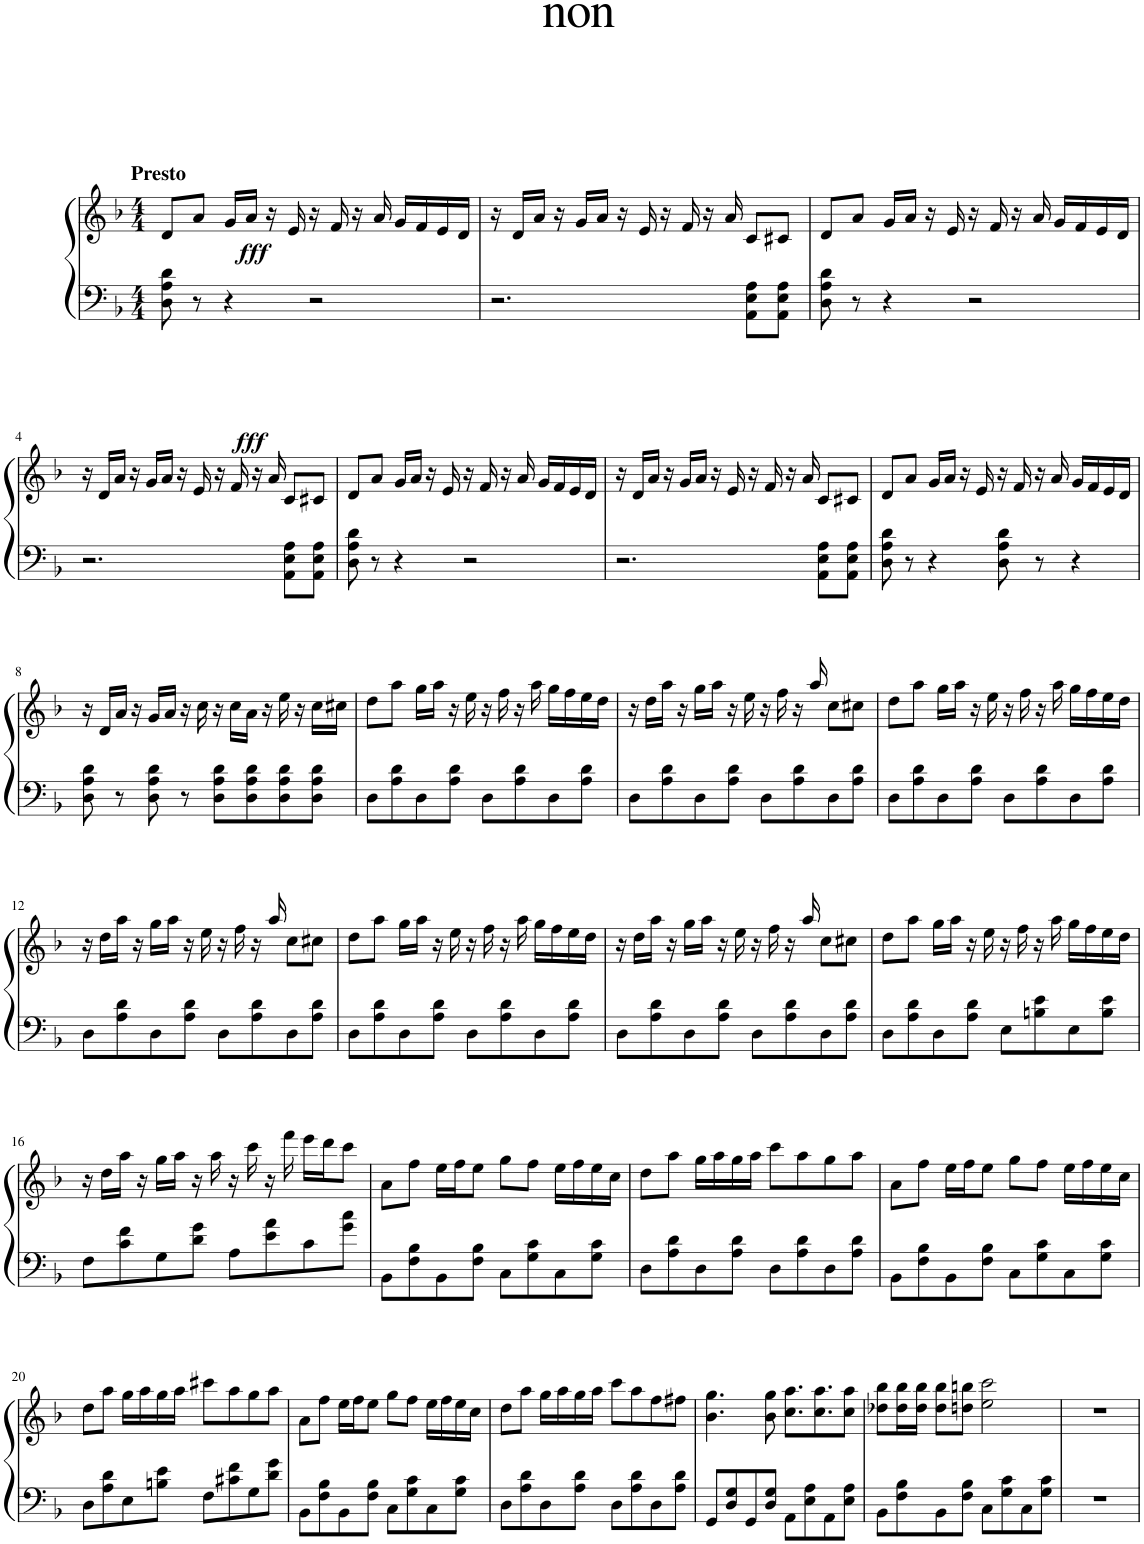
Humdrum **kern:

**kern	**kern	**dynam
*part1	*part1	*part1
*staff2	*staff1	*staff1/2
*I"Piano	*	*
*I'Pno	*	*
*clefF4	*clefG2	*
*k[b-]	*k[b-]	*
*M4/4	*M4/4	*
=1	=1	=1
!	!LO:TX:a:B:t=Presto	!
!	!	!LO:DY:b=2
!	!	!LO:DY:n=1:b
8D\ 8A\ 8d\	8d/L	fff fff
8r	8a/J	.
4r	16g/LL	.
.	16a/JJ	.
.	16r	.
.	16e/	.
2r	16r	.
.	16f/	.
.	16r	.
.	16a/	.
.	16g/LL	.
.	16f/	.
.	16e/	.
.	16d/JJ	.
=2	=2	=2
2.r	16r	.
.	16d/LL	.
.	16a/JJ	.
.	16r	.
.	16g/LL	.
.	16a/JJ	.
.	16r	.
.	16e/	.
.	16r	.
.	16f/	.
.	16r	.
.	16a/	.
8AA\ 8E\ 8A\L	8c/L	.
8AA\ 8E\ 8A\J	8c#X/J	.
=3	=3	=3
8D\ 8A\ 8d\	8d/L	.
8r	8a/J	.
4r	16g/LL	.
.	16a/JJ	.
.	16r	.
.	16e/	.
2r	16r	.
.	16f/	.
.	16r	.
.	16a/	.
.	16g/LL	.
.	16f/	.
.	16e/	.
.	16d/JJ	.
!!LO:LB:g=z
=4	=4	=4
2.r	16r	.
.	16d/LL	.
.	16a/JJ	.
.	16r	.
.	16g/LL	.
.	16a/JJ	.
.	16r	.
.	16e/	.
.	16r	.
.	16f/	.
.	16r	.
.	16a/	.
8AA\ 8E\ 8A\L	8c/L	.
8AA\ 8E\ 8A\J	8c#X/J	.
=5	=5	=5
8D\ 8A\ 8d\	8d/L	.
8r	8a/J	.
4r	16g/LL	.
.	16a/JJ	.
.	16r	.
.	16e/	.
2r	16r	.
.	16f/	.
.	16r	.
.	16a/	.
.	16g/LL	.
.	16f/	.
.	16e/	.
.	16d/JJ	.
=6	=6	=6
2.r	16r	.
.	16d/LL	.
.	16a/JJ	.
.	16r	.
.	16g/LL	.
.	16a/JJ	.
.	16r	.
.	16e/	.
.	16r	.
.	16f/	.
.	16r	.
.	16a/	.
8AA\ 8E\ 8A\L	8c/L	.
8AA\ 8E\ 8A\J	8c#X/J	.
=7	=7	=7
8D\ 8A\ 8d\	8d/L	.
8r	8a/J	.
4r	16g/LL	.
.	16a/JJ	.
.	16r	.
.	16e/	.
8D\ 8A\ 8d\	16r	.
.	16f/	.
8r	16r	.
.	16a/	.
4r	16g/LL	.
.	16f/	.
.	16e/	.
.	16d/JJ	.
!!LO:LB:g=z
=8	=8	=8
8D\ 8A\ 8d\	16r	.
.	16d/LL	.
8r	16a/JJ	.
.	16r	.
8D\ 8A\ 8d\	16g/LL	.
.	16a/JJ	.
8r	16r	.
.	16cc\	.
8D\ 8A\ 8d\L	16r	.
.	16cc\LL	.
8D\ 8A\ 8d\	16a\JJ	.
.	16r	.
8D\ 8A\ 8d\	16ee\	.
.	16r	.
8D\ 8A\ 8d\J	16cc\LL	.
.	16cc#X\JJ	.
=9	=9	=9
8D\L	8dd\L	.
8A\ 8d\	8aa\J	.
8D\	16gg\LL	.
.	16aa\JJ	.
8A\ 8d\J	16r	.
.	16ee\	.
8D\L	16r	.
.	16ff\	.
8A\ 8d\	16r	.
.	16aa\	.
8D\	16gg\LL	.
.	16ff\	.
8A\ 8d\J	16ee\	.
.	16dd\JJ	.
=10	=10	=10
8D\L	16r	.
.	16dd\LL	.
8A\ 8d\	16aa\JJ	.
.	16r	.
8D\	16gg\LL	.
.	16aa\JJ	.
8A\ 8d\J	16r	.
.	16ee\	.
8D\L	16r	.
.	16ff\	.
8A\ 8d\	16r	.
.	16aa/	.
8D\	8cc\L	.
8A\ 8d\J	8cc#X\J	.
=11	=11	=11
8D\L	8dd\L	.
8A\ 8d\	8aa\J	.
8D\	16gg\LL	.
.	16aa\JJ	.
8A\ 8d\J	16r	.
.	16ee\	.
8D\L	16r	.
.	16ff\	.
8A\ 8d\	16r	.
.	16aa\	.
8D\	16gg\LL	.
.	16ff\	.
8A\ 8d\J	16ee\	.
.	16dd\JJ	.
!!LO:LB:g=z
=12	=12	=12
8D\L	16r	.
.	16dd\LL	.
8A\ 8d\	16aa\JJ	.
.	16r	.
8D\	16gg\LL	.
.	16aa\JJ	.
8A\ 8d\J	16r	.
.	16ee\	.
8D\L	16r	.
.	16ff\	.
8A\ 8d\	16r	.
.	16aa/	.
8D\	8cc\L	.
8A\ 8d\J	8cc#X\J	.
=13	=13	=13
8D\L	8dd\L	.
8A\ 8d\	8aa\J	.
8D\	16gg\LL	.
.	16aa\JJ	.
8A\ 8d\J	16r	.
.	16ee\	.
8D\L	16r	.
.	16ff\	.
8A\ 8d\	16r	.
.	16aa\	.
8D\	16gg\LL	.
.	16ff\	.
8A\ 8d\J	16ee\	.
.	16dd\JJ	.
=14	=14	=14
8D\L	16r	.
.	16dd\LL	.
8A\ 8d\	16aa\JJ	.
.	16r	.
8D\	16gg\LL	.
.	16aa\JJ	.
8A\ 8d\J	16r	.
.	16ee\	.
8D\L	16r	.
.	16ff\	.
8A\ 8d\	16r	.
.	16aa/	.
8D\	8cc\L	.
8A\ 8d\J	8cc#X\J	.
=15	=15	=15
8D\L	8dd\L	.
8A\ 8d\	8aa\J	.
8D\	16gg\LL	.
.	16aa\JJ	.
8A\ 8d\J	16r	.
.	16ee\	.
8E\L	16r	.
.	16ff\	.
8Bn\ 8e\	16r	.
.	16aa\	.
8E\	16gg\LL	.
.	16ff\	.
8B\ 8e\J	16ee\	.
.	16dd\JJ	.
!!LO:LB:g=z
=16	=16	=16
8F\L	16r	.
.	16dd\LL	.
8c\ 8f\	16aa\JJ	.
.	16r	.
8G\	16gg\LL	.
.	16aa\JJ	.
8d\ 8g\J	16r	.
.	16aa\	.
8A\L	16r	.
.	16ccc\	.
8e\ 8a\	16r	.
.	16fff\	.
8c\	16eee\LL	.
.	16ddd\J	.
8g\ 8cc\J	8ccc\J	.
=17	=17	=17
8BB-\L	8a\L	.
8F\ 8B-\	8ff\J	.
8BB-\	16ee\LL	.
.	16ff\J	.
8F\ 8B-\J	8ee\J	.
8C\L	8gg\L	.
8G\ 8c\	8ff\J	.
8C\	16ee\LL	.
.	16ff\	.
8G\ 8c\J	16ee\	.
.	16cc\JJ	.
=18	=18	=18
8D\L	8dd\L	.
8A\ 8d\	8aa\J	.
8D\	16gg\LL	.
.	16aa\	.
8A\ 8d\J	16gg\	.
.	16aa\JJ	.
8D\L	8ccc\L	.
8A\ 8d\	8aa\	.
8D\	8gg\	.
8A\ 8d\J	8aa\J	.
=19	=19	=19
8BB-\L	8a\L	.
8F\ 8B-\	8ff\J	.
8BB-\	16ee\LL	.
.	16ff\J	.
8F\ 8B-\J	8ee\J	.
8C\L	8gg\L	.
8G\ 8c\	8ff\J	.
8C\	16ee\LL	.
.	16ff\	.
8G\ 8c\J	16ee\	.
.	16cc\JJ	.
!!LO:LB:g=z
=20	=20	=20
8D\L	8dd\L	.
8A\ 8d\	8aa\J	.
8E\	16gg\LL	.
.	16aa\	.
8Bn\ 8e\J	16gg\	.
.	16aa\JJ	.
8F\L	8ccc#X\L	.
8c#X\ 8f\	8aa\	.
8G\	8gg\	.
8d\ 8g\J	8aa\J	.
=21	=21	=21
8BB-\L	8a\L	.
8F\ 8B-\	8ff\J	.
8BB-\	16ee\LL	.
.	16ff\J	.
8F\ 8B-\J	8ee\J	.
8C\L	8gg\L	.
8G\ 8c\	8ff\J	.
8C\	16ee\LL	.
.	16ff\	.
8G\ 8c\J	16ee\	.
.	16cc\JJ	.
=22	=22	=22
8D\L	8dd\L	.
8A\ 8d\	8aa\J	.
8D\	16gg\LL	.
.	16aa\	.
8A\ 8d\J	16gg\	.
.	16aa\JJ	.
8D\L	8ccc\L	.
8A\ 8d\	8aa\	.
8D\	8ff\	.
8A\ 8d\J	8ff#X\J	.
=23	=23	=23
8GG/L	4.b-\ 4.gg\	.
8D/ 8G/	.	.
8GG/	.	.
8D/ 8G/J	8b-\ 8gg\	.
8AA\L	8.cc\ 8.aa\L	.
8E\ 8A\	.	.
.	8.cc\ 8.aa\	.
8AA\	.	.
8E\ 8A\J	8cc\ 8aa\J	.
=24	=24	=24
8BB-\L	8dd-X\ 8bb-\L	.
8F\ 8B-\	16dd-\ 16bb-\L	.
.	16dd-\ 16bb-\JJ	.
8BB-\	8dd-\ 8bb-\L	.
8F\ 8B-\J	8ddn\ 8bbn\J	.
8C\L	2ee\ 2ccc\	.
8G\ 8c\	.	.
8C\	.	.
8G\ 8c\J	.	.
=25	=25	=25
1r	1r	.
=	=	=
*-	*-	*-
